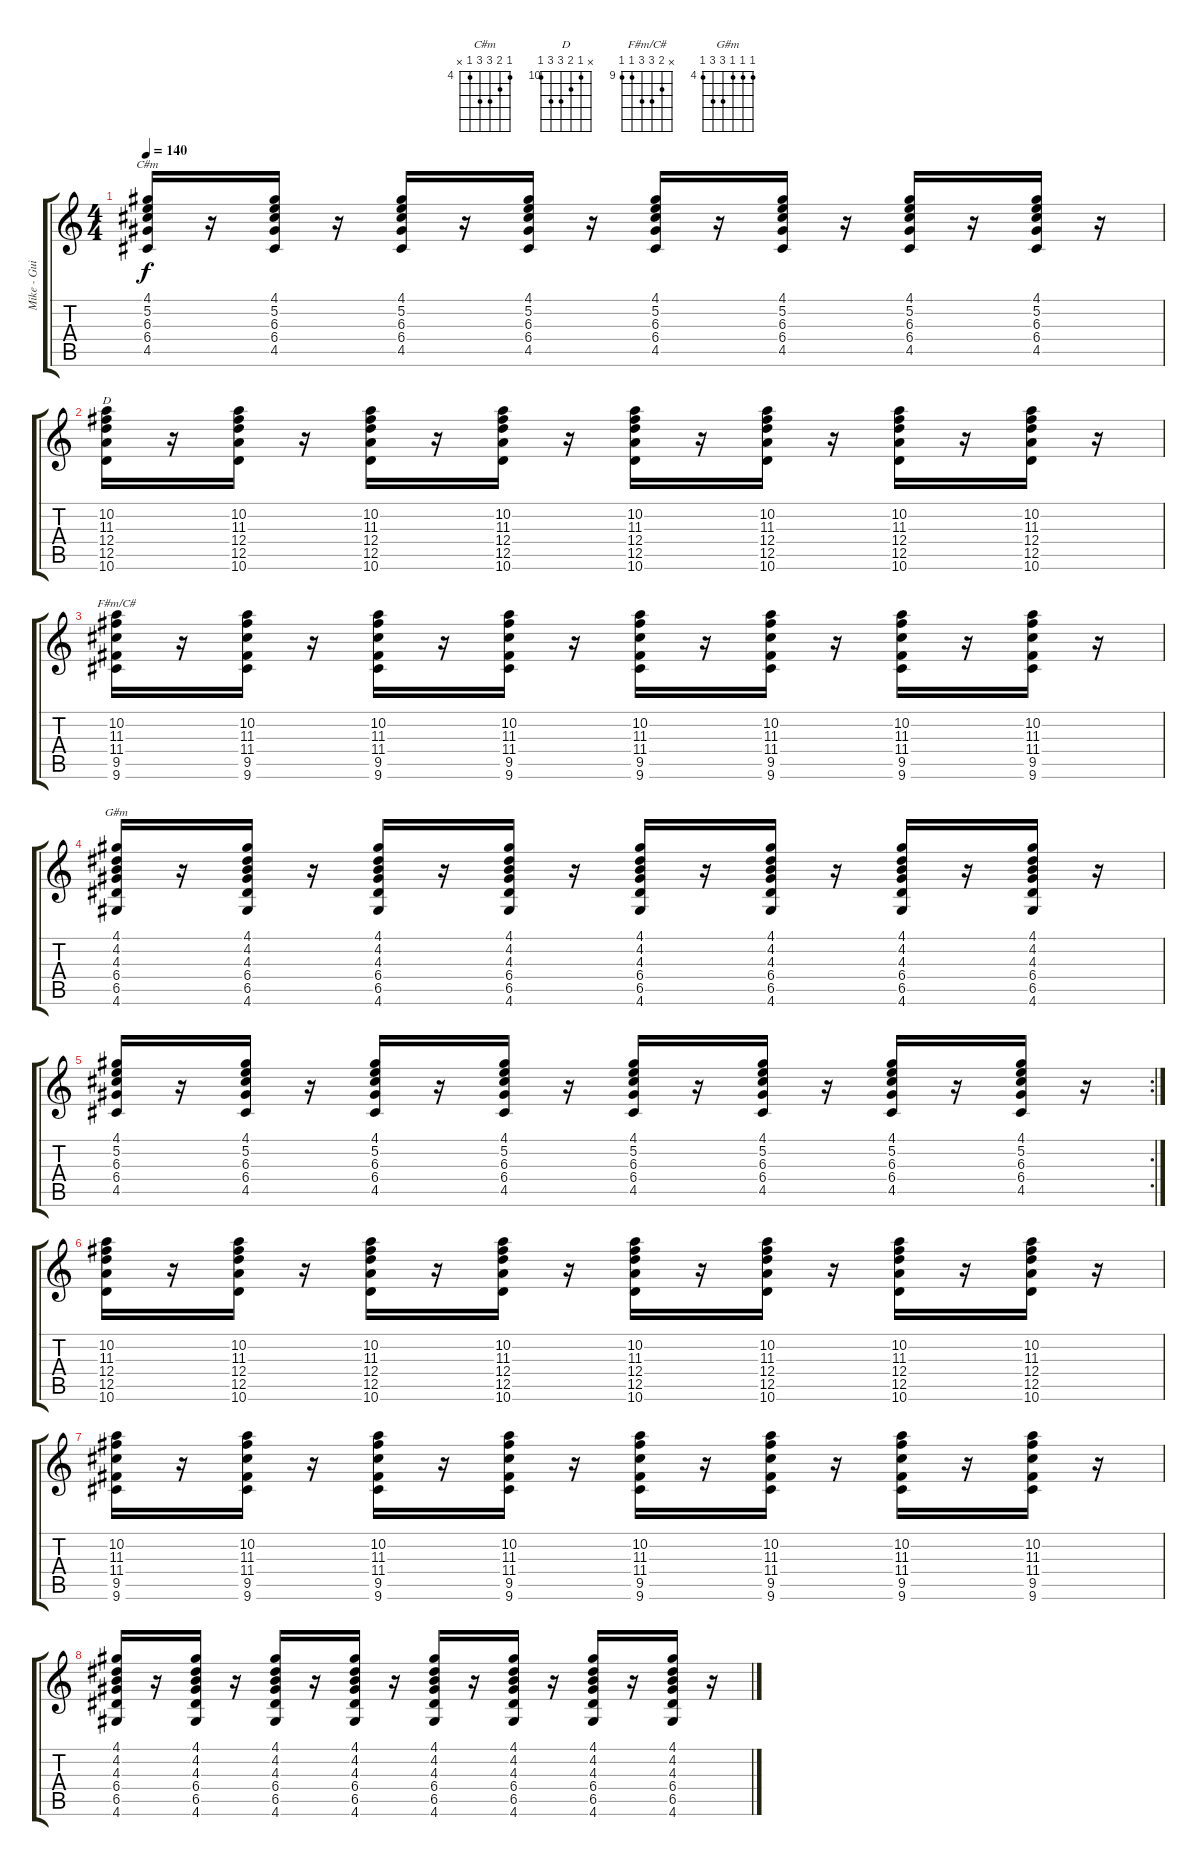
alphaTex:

\track ("Mike - Guitare" "Mike - Gui") {instrument acousticguitarnylon}
\staff {score tabs}
\tuning (E4 B3 G3 D3 A2 E2) {hide}
\chord ("C#m" 4 5 6 6 4 x) {firstfret 4}
\chord ("D" x 10 11 12 12 10) {firstfret 10}
\chord ("F#m/C#" x 10 11 11 9 9) {firstfret 9}
\chord ("G#m" 4 4 4 6 6 4) {firstfret 4}
\ts (4 4)
\tempo 140
\clef g2
\ks c
(4.1 5.2 6.3 6.4 4.5).16{ch "C#m" dy f} r.16 (4.1 5.2 6.3 6.4 4.5).16 r.16 (4.1 5.2 6.3 6.4 4.5).16 r.16 (4.1 5.2 6.3 6.4 4.5).16 r.16 (4.1 5.2 6.3 6.4 4.5).16 r.16 (4.1 5.2 6.3 6.4 4.5).16 r.16 (4.1 5.2 6.3 6.4 4.5).16 r.16 (4.1 5.2 6.3 6.4 4.5).16 r.16 |
(10.2 11.3 12.4 12.5 10.6).16{ch "D"} r.16 (10.2 11.3 12.4 12.5 10.6).16 r.16 (10.2 11.3 12.4 12.5 10.6).16 r.16 (10.2 11.3 12.4 12.5 10.6).16 r.16 (10.2 11.3 12.4 12.5 10.6).16 r.16 (10.2 11.3 12.4 12.5 10.6).16 r.16 (10.2 11.3 12.4 12.5 10.6).16 r.16 (10.2 11.3 12.4 12.5 10.6).16 r.16 |
(10.2 11.3 11.4 9.5 9.6).16{ch "F#m/C#"} r.16 (10.2 11.3 11.4 9.5 9.6).16 r.16 (10.2 11.3 11.4 9.5 9.6).16 r.16 (10.2 11.3 11.4 9.5 9.6).16 r.16 (10.2 11.3 11.4 9.5 9.6).16 r.16 (10.2 11.3 11.4 9.5 9.6).16 r.16 (10.2 11.3 11.4 9.5 9.6).16 r.16 (10.2 11.3 11.4 9.5 9.6).16 r.16 |
(4.1 4.2 4.3 6.4 6.5 4.6).16{ch "G#m"} r.16 (4.1 4.2 4.3 6.4 6.5 4.6).16 r.16 (4.1 4.2 4.3 6.4 6.5 4.6).16 r.16 (4.1 4.2 4.3 6.4 6.5 4.6).16 r.16 (4.1 4.2 4.3 6.4 6.5 4.6).16 r.16 (4.1 4.2 4.3 6.4 6.5 4.6).16 r.16 (4.1 4.2 4.3 6.4 6.5 4.6).16 r.16 (4.1 4.2 4.3 6.4 6.5 4.6).16 r.16 |
\rc 2
(4.1 5.2 6.3 6.4 4.5).16 r.16 (4.1 5.2 6.3 6.4 4.5).16 r.16 (4.1 5.2 6.3 6.4 4.5).16 r.16 (4.1 5.2 6.3 6.4 4.5).16 r.16 (4.1 5.2 6.3 6.4 4.5).16 r.16 (4.1 5.2 6.3 6.4 4.5).16 r.16 (4.1 5.2 6.3 6.4 4.5).16 r.16 (4.1 5.2 6.3 6.4 4.5).16 r.16 |
(10.2 11.3 12.4 12.5 10.6).16{volume 6} r.16 (10.2 11.3 12.4 12.5 10.6).16 r.16 (10.2 11.3 12.4 12.5 10.6).16 r.16 (10.2 11.3 12.4 12.5 10.6).16 r.16 (10.2 11.3 12.4 12.5 10.6).16 r.16 (10.2 11.3 12.4 12.5 10.6).16 r.16 (10.2 11.3 12.4 12.5 10.6).16 r.16 (10.2 11.3 12.4 12.5 10.6).16 r.16 |
(10.2 11.3 11.4 9.5 9.6).16 r.16 (10.2 11.3 11.4 9.5 9.6).16 r.16 (10.2 11.3 11.4 9.5 9.6).16 r.16 (10.2 11.3 11.4 9.5 9.6).16 r.16 (10.2 11.3 11.4 9.5 9.6).16 r.16 (10.2 11.3 11.4 9.5 9.6).16 r.16 (10.2 11.3 11.4 9.5 9.6).16 r.16 (10.2 11.3 11.4 9.5 9.6).16 r.16 |
(4.1 4.2 4.3 6.4 6.5 4.6).16 r.16 (4.1 4.2 4.3 6.4 6.5 4.6).16 r.16 (4.1 4.2 4.3 6.4 6.5 4.6).16 r.16 (4.1 4.2 4.3 6.4 6.5 4.6).16 r.16 (4.1 4.2 4.3 6.4 6.5 4.6).16 r.16 (4.1 4.2 4.3 6.4 6.5 4.6).16 r.16 (4.1 4.2 4.3 6.4 6.5 4.6).16 r.16 (4.1 4.2 4.3 6.4 6.5 4.6).16 r.16
